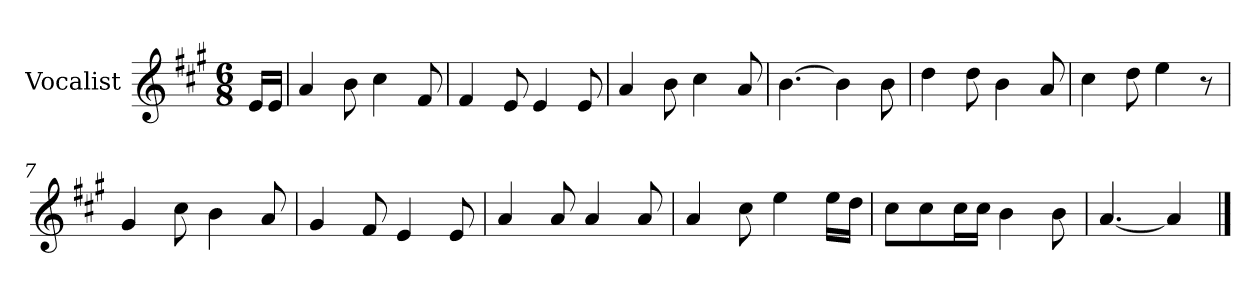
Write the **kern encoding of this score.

**kern
*part1
*staff1
*I"Vocalist
*k[f#c#g#]
*A:
*M6/8
=
16eLL
16eJJ
=1
4a
8b
4cc#
8f#
=2
4f#
8e
4e
8e
=3
4a
8b
4cc#
8a
=4
[4.b
4b]
8b
=5
4dd
8dd
4b
8a
=6
4cc#
8dd
4ee
8r
=7
4g#
8cc#
4b
8a
=8
4g#
8f#
4e
8e
=9
4a
8a
4a
8a
=10
4a
8cc#
4ee
16eeLL
16ddJJ
=11
8cc#L
8cc#
16cc#L
16cc#JJ
4b
8b
=12
[4.a
4a]
==
*-
